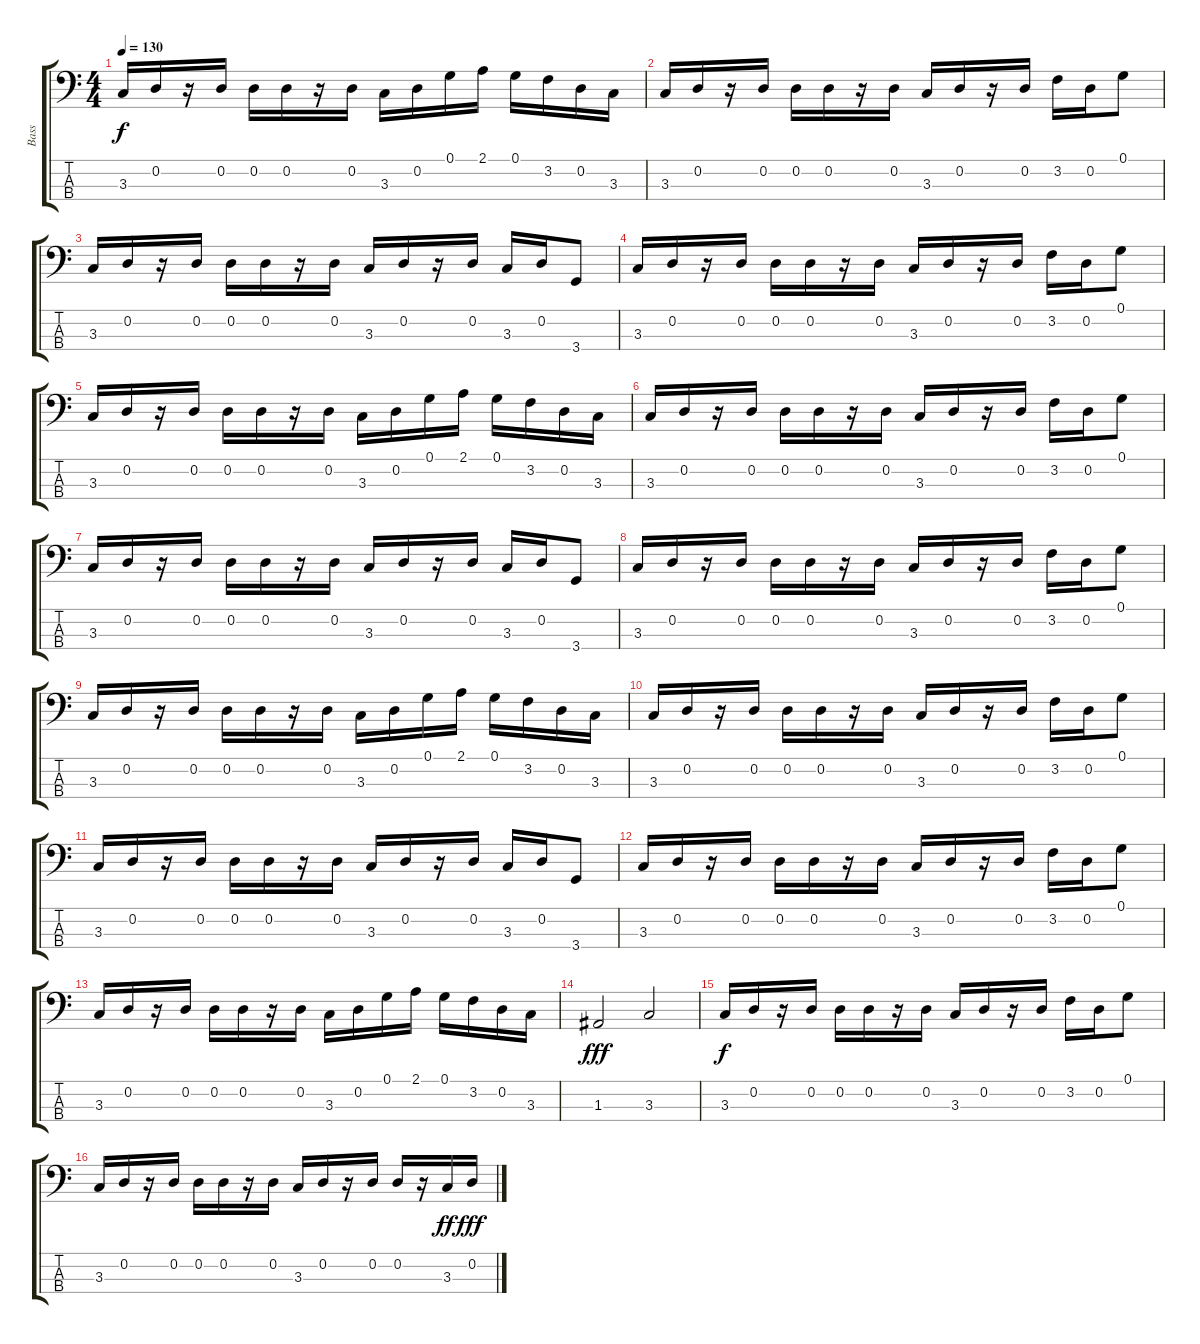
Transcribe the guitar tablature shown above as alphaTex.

\track ("Bass" "Bass") {instrument electricbassfinger}
\staff {score tabs}
\tuning (G2 D2 A1 E1) {hide}
\ts (4 4)
\tempo 130
\clef f4
\ks c
3.3.16{dy f} 0.2.16 r.16 0.2.16 0.2.16 0.2.16 r.16 0.2.16 3.3.16 0.2.16 0.1.16 2.1.16 0.1.16 3.2.16 0.2.16 3.3.16 |
3.3.16 0.2.16 r.16 0.2.16 0.2.16 0.2.16 r.16 0.2.16 3.3.16 0.2.16 r.16 0.2.16 3.2.16 0.2.16 0.1.8 |
3.3.16 0.2.16 r.16 0.2.16 0.2.16 0.2.16 r.16 0.2.16 3.3.16 0.2.16 r.16 0.2.16 3.3.16 0.2.16 3.4.8 |
3.3.16 0.2.16 r.16 0.2.16 0.2.16 0.2.16 r.16 0.2.16 3.3.16 0.2.16 r.16 0.2.16 3.2.16 0.2.16 0.1.8 |
3.3.16 0.2.16 r.16 0.2.16 0.2.16 0.2.16 r.16 0.2.16 3.3.16 0.2.16 0.1.16 2.1.16 0.1.16 3.2.16 0.2.16 3.3.16 |
3.3.16 0.2.16 r.16 0.2.16 0.2.16 0.2.16 r.16 0.2.16 3.3.16 0.2.16 r.16 0.2.16 3.2.16 0.2.16 0.1.8 |
3.3.16 0.2.16 r.16 0.2.16 0.2.16 0.2.16 r.16 0.2.16 3.3.16 0.2.16 r.16 0.2.16 3.3.16 0.2.16 3.4.8 |
3.3.16 0.2.16 r.16 0.2.16 0.2.16 0.2.16 r.16 0.2.16 3.3.16 0.2.16 r.16 0.2.16 3.2.16 0.2.16 0.1.8 |
3.3.16 0.2.16 r.16 0.2.16 0.2.16 0.2.16 r.16 0.2.16 3.3.16 0.2.16 0.1.16 2.1.16 0.1.16 3.2.16 0.2.16 3.3.16 |
3.3.16 0.2.16 r.16 0.2.16 0.2.16 0.2.16 r.16 0.2.16 3.3.16 0.2.16 r.16 0.2.16 3.2.16 0.2.16 0.1.8 |
3.3.16 0.2.16 r.16 0.2.16 0.2.16 0.2.16 r.16 0.2.16 3.3.16 0.2.16 r.16 0.2.16 3.3.16 0.2.16 3.4.8 |
3.3.16 0.2.16 r.16 0.2.16 0.2.16 0.2.16 r.16 0.2.16 3.3.16 0.2.16 r.16 0.2.16 3.2.16 0.2.16 0.1.8 |
3.3.16 0.2.16 r.16 0.2.16 0.2.16 0.2.16 r.16 0.2.16 3.3.16 0.2.16 0.1.16 2.1.16 0.1.16 3.2.16 0.2.16 3.3.16 |
1.3.2{dy fff} 3.3.2 |
3.3.16{dy f} 0.2.16 r.16 0.2.16 0.2.16 0.2.16 r.16 0.2.16 3.3.16 0.2.16 r.16 0.2.16 3.2.16 0.2.16 0.1.8 |
3.3.16 0.2.16 r.16 0.2.16 0.2.16 0.2.16 r.16 0.2.16 3.3.16 0.2.16 r.16 0.2.16 0.2.16 r.16 3.3.16{dy ff} 0.2.16{dy fff}
